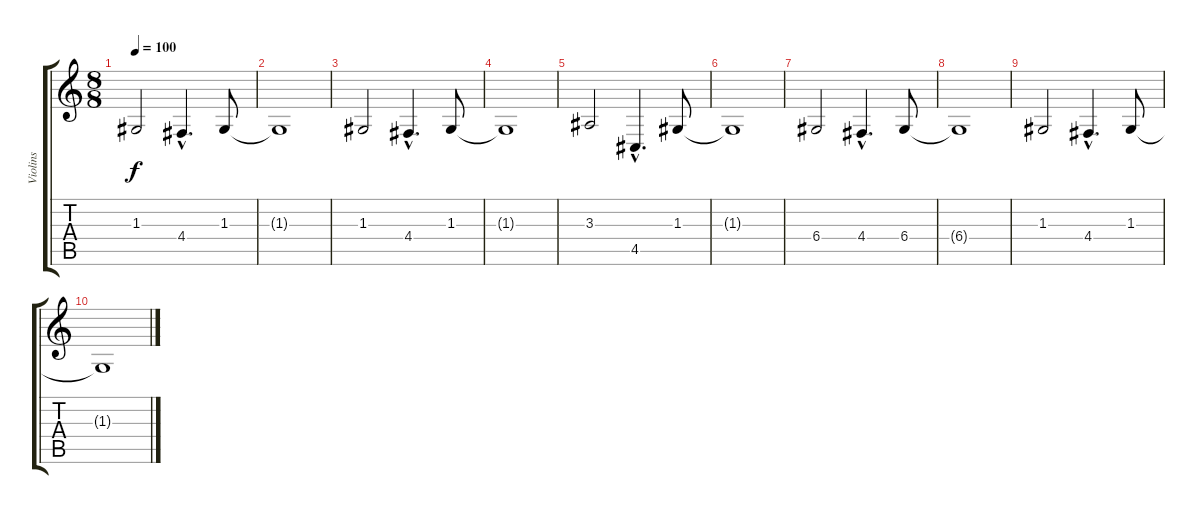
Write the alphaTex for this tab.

\track ("Violins" "Violins") {instrument tremolostrings}
\staff {score tabs}
\tuning (E4 B3 G3 D3 A2 E2) {hide}
\ts (8 8)
\tempo 100
\clef g2
\ks c
1.3.2{dy f} 4.4{hac}.4{d} 1.3.8 |
1.3{t}.1 |
1.3.2 4.4{hac}.4{d} 1.3.8 |
1.3{t}.1 |
3.3.2 4.5{hac}.4{d} 1.3.8 |
1.3{t}.1 |
6.4.2{volume 5} 4.4{hac}.4{d} 6.4.8 |
6.4{t}.1 |
1.3.2{volume 0} 4.4{hac}.4{d} 1.3.8 |
1.3{t}.1
